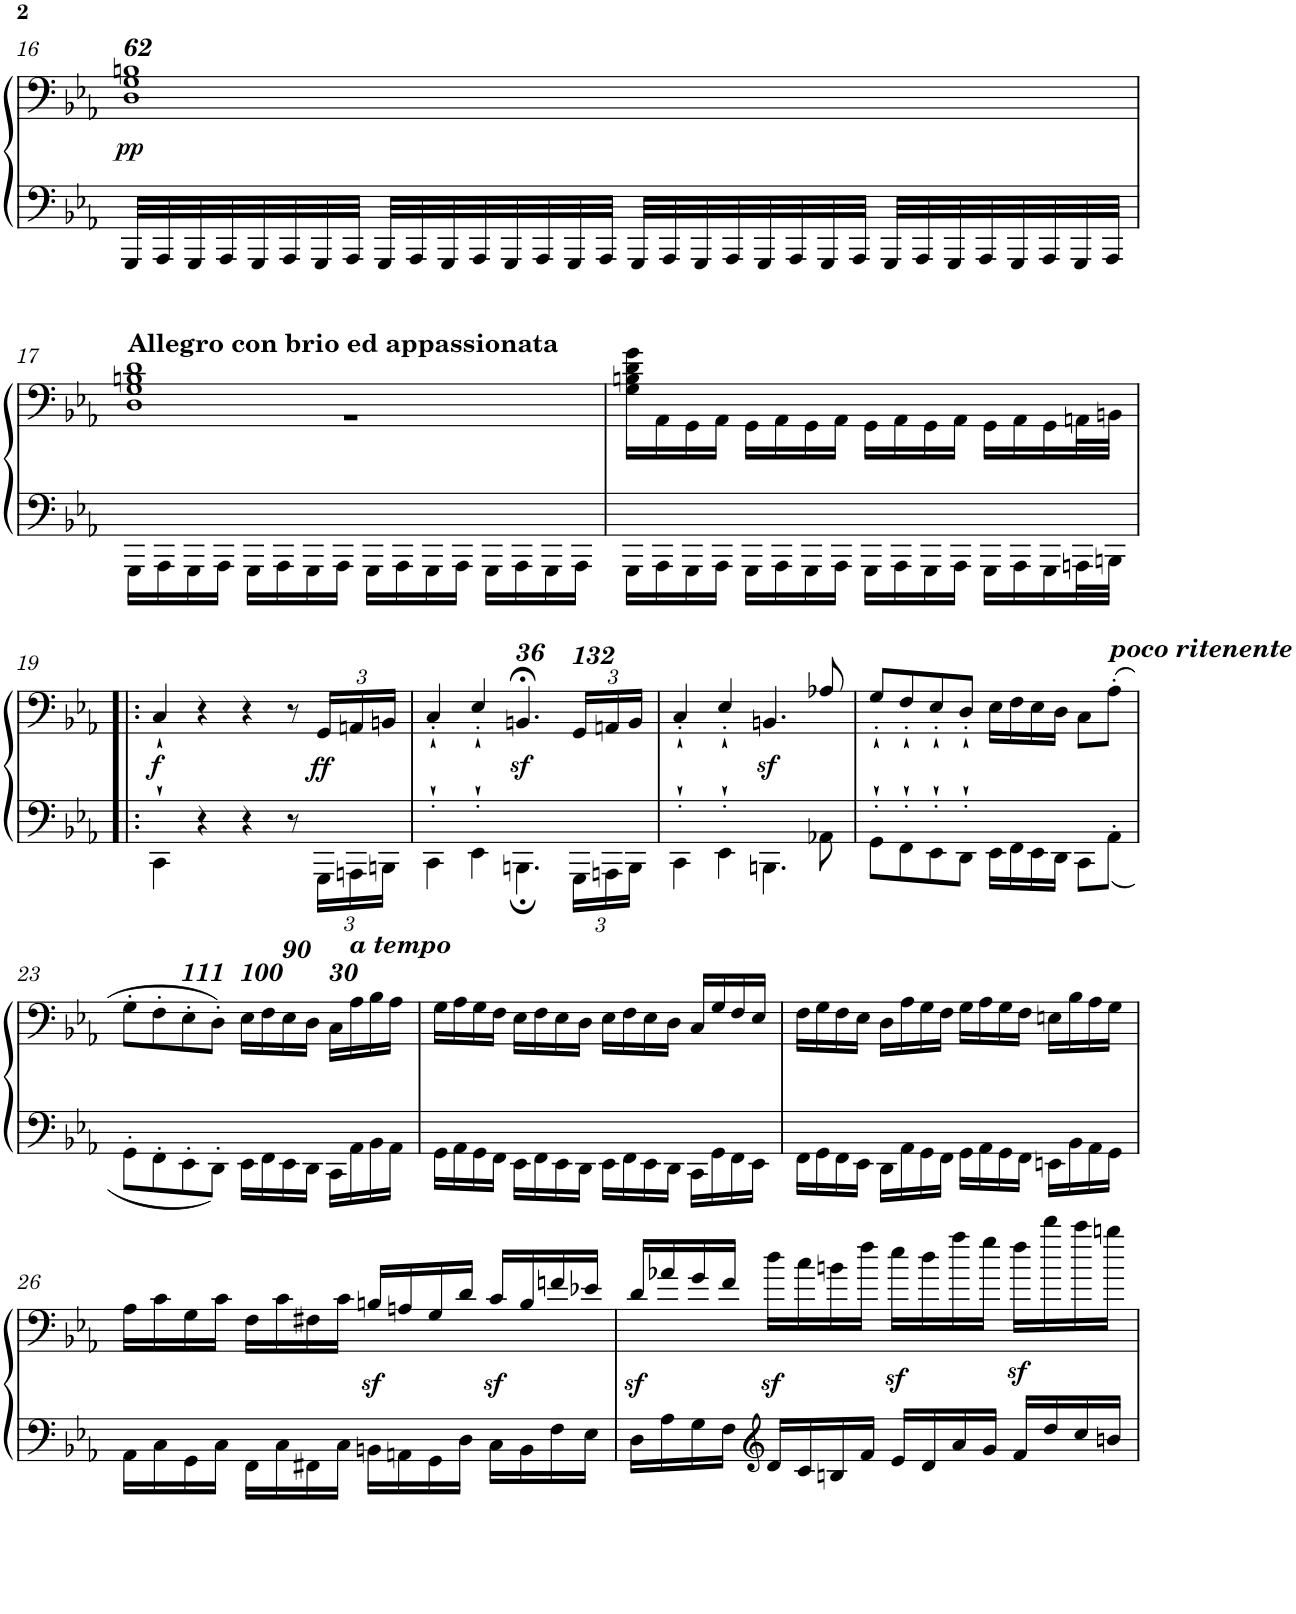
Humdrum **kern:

**kern	**kern	**dynam
*part1	*part1	*part1
*staff2	*staff1	*staff1/2
*I"Piano	*	*
*I'Pno	*	*
!!LO:PB:g=z
*clefF4	*clefF4	*
*k[b-e-a-]	*k[b-e-a-]	*
*M4/4	*M4/4	*
*met(c)	*met(c)	*
=16	=16	=16
!	!LO:TX:a:Bi:t=62	!
!	!	!LO:DY:b
32GGG/LLL	1D 1G 1Bn	pp
32AAA-/	.	.
32GGG/	.	.
32AAA-/	.	.
32GGG/	.	.
32AAA-/	.	.
32GGG/	.	.
32AAA-/JJJ	.	.
32GGG/LLL	.	.
32AAA-/	.	.
32GGG/	.	.
32AAA-/	.	.
32GGG/	.	.
32AAA-/	.	.
32GGG/	.	.
32AAA-/JJJ	.	.
32GGG/LLL	.	.
32AAA-/	.	.
32GGG/	.	.
32AAA-/	.	.
32GGG/	.	.
32AAA-/	.	.
32GGG/	.	.
32AAA-/JJJ	.	.
32GGG/LLL	.	.
32AAA-/	.	.
32GGG/	.	.
32AAA-/	.	.
32GGG/	.	.
32AAA-/	.	.
32GGG/	.	.
32AAA-/JJJ	.	.
!!LO:LB:g=z
=17	=17	=17
*	*^	*
!	!LO:TX:a:B:t=Allegro con brio ed appassionata	!	!
16GGG\LL	1D 1G 1Bn 1d	1r	.
16AAA-\	.	.	.
16GGG\	.	.	.
16AAA-\JJ	.	.	.
16GGG\LL	.	.	.
16AAA-\	.	.	.
16GGG\	.	.	.
16AAA-\JJ	.	.	.
16GGG\LL	.	.	.
16AAA-\	.	.	.
16GGG\	.	.	.
16AAA-\JJ	.	.	.
16GGG\LL	.	.	.
16AAA-\	.	.	.
16GGG\	.	.	.
16AAA-\JJ	.	.	.
*	*v	*v	*
=18	=18	=18
16GGG\LL	16G\ 16Bn\ 16d\ 16g\LL	.
16AAA-\	16AA-\	.
16GGG\	16GG\	.
16AAA-\JJ	16AA-\JJ	.
16GGG\LL	16GG\LL	.
16AAA-\	16AA-\	.
16GGG\	16GG\	.
16AAA-\JJ	16AA-\JJ	.
16GGG\LL	16GG\LL	.
16AAA-\	16AA-\	.
16GGG\	16GG\	.
16AAA-\JJ	16AA-\JJ	.
16GGG\LL	16GG\LL	.
16AAA-\	16AA-\	.
16GGG\	16GG\	.
32AAAn\L	32AAn\L	.
32BBBn\JJJ	32BBn\JJJ	.
!!LO:LB:g=z
=19!|:	=19!|:	=19!|:
!	!	!LO:DY:b
4CC`\	4C`/	f
4r	4r	.
4r	4r	.
8r	8r	.
*Xbrackettup	*Xbrackettup	*
!	!	!LO:DY:b
24GGG\LL	24GG/LL	ff
24AAAn\	24AAn/	.
24BBBn\JJ	24BBn/JJ	.
=20	=20	=20
4CC'`\	4C'`/	.
4EE-'`\	4E-'`/	.
!	!LO:TX:a:Bi:t=36	!
4.BBBn;\	4.BBnz<;</	.
!	!LO:TX:a:Bi:t=132	!
24GGG\LL	24GG/LL	.
24AAAn\	24AAn/	.
24BBB\JJ	24BB/JJ	.
=21	=21	=21
4CC'`\	4C'`/	.
4EE-'`\	4E-'`/	.
4.BBBn\	4.BBnz</	.
8AA-X\	8A-X/	.
=22	=22	=22
8GG'`\L	8G'`/L	.
8FF'`\	8F'`/	.
8EE-'`\	8E-'`/	.
8DD'`\J	8D'`/J	.
16EE-\LL	16E-\LL	.
16FF\	16F\	.
16EE-\	16E-\	.
16DD\JJ	16D\JJ	.
8CC\L	8C\L	.
!	!LO:TX:a:Bi:t=poco ritenente	!
8AA-'\J	(>8A-'\J	.
!!LO:LB:g=z
=23	=23	=23
8GG'\L	8G'\L	.
8FF'\	8F'\	.
!	!LO:TX:a:Bi:t=111	!
8EE-'\	8E-'\	.
8DD'\J	8D'\J)	.
!	!LO:TX:a:Bi:t=100	!
16EE-\LL	16E-\LL	.
16FF\	16F\	.
!	!LO:TX:a:Bi:t=90	!
16EE-\	16E-\	.
16DD\JJ	16D\JJ	.
!	!LO:TX:a:Bi:t=30	!
16CC\LL	16C\LL	.
!	!LO:TX:a:Bi:t=a tempo	!
16AA-\	16A-\	.
16BB-\	16B-\	.
16AA-\JJ	16A-\JJ	.
=24	=24	=24
16GG\LL	16G\LL	.
16AA-\	16A-\	.
16GG\	16G\	.
16FF\JJ	16F\JJ	.
16EE-\LL	16E-\LL	.
16FF\	16F\	.
16EE-\	16E-\	.
16DD\JJ	16D\JJ	.
16EE-\LL	16E-\LL	.
16FF\	16F\	.
16EE-\	16E-\	.
16DD\JJ	16D\JJ	.
16CC\LL	16C/LL	.
16GG\	16G/	.
16FF\	16F/	.
16EE-\JJ	16E-/JJ	.
=25	=25	=25
16FF\LL	16F\LL	.
16GG\	16G\	.
16FF\	16F\	.
16EE-\JJ	16E-\JJ	.
16DD\LL	16D\LL	.
16AA-\	16A-\	.
16GG\	16G\	.
16FF\JJ	16F\JJ	.
16GG\LL	16G\LL	.
16AA-\	16A-\	.
16GG\	16G\	.
16FF\JJ	16F\JJ	.
16EEn\LL	16En\LL	.
16BB-\	16B-\	.
16AA-\	16A-\	.
16GG\JJ	16G\JJ	.
!!LO:LB:g=z
=26	=26	=26
16AA-\LL	16A-\LL	.
16C\	16c\	.
16GG\	16G\	.
16C\JJ	16c\JJ	.
16FF\LL	16F\LL	.
16C\	16c\	.
16FF#X\	16F#X\	.
16C\JJ	16c\JJ	.
16BBn\LL	16Bnz</LL	.
16AAn\	16An/	.
16GG\	16G/	.
16D\JJ	16d/JJ	.
16C\LL	16cz</LL	.
16BB\	16B/	.
16F\	16fn/	.
16E-\JJ	16e-X/JJ	.
=27	=27	=27
16D\LL	16dz</LL	.
16A-\	16a-X/	.
16G\	16g/	.
16F\JJ	16f/JJ	.
*clefG2	*	*
16d/LL	16ddz<\LL	.
16c/	16cc\	.
16Bn/	16bn\	.
16f/JJ	16ff\JJ	.
16e-/LL	16ee-z<\LL	.
16d/	16dd\	.
16a-/	16aa-\	.
16g/JJ	16gg\JJ	.
16f/LL	16ffz<\LL	.
16dd/	16ddd\	.
16cc/	16ccc\	.
16bn/JJ	16bbn\JJ	.
=	=	=
*-	*-	*-
